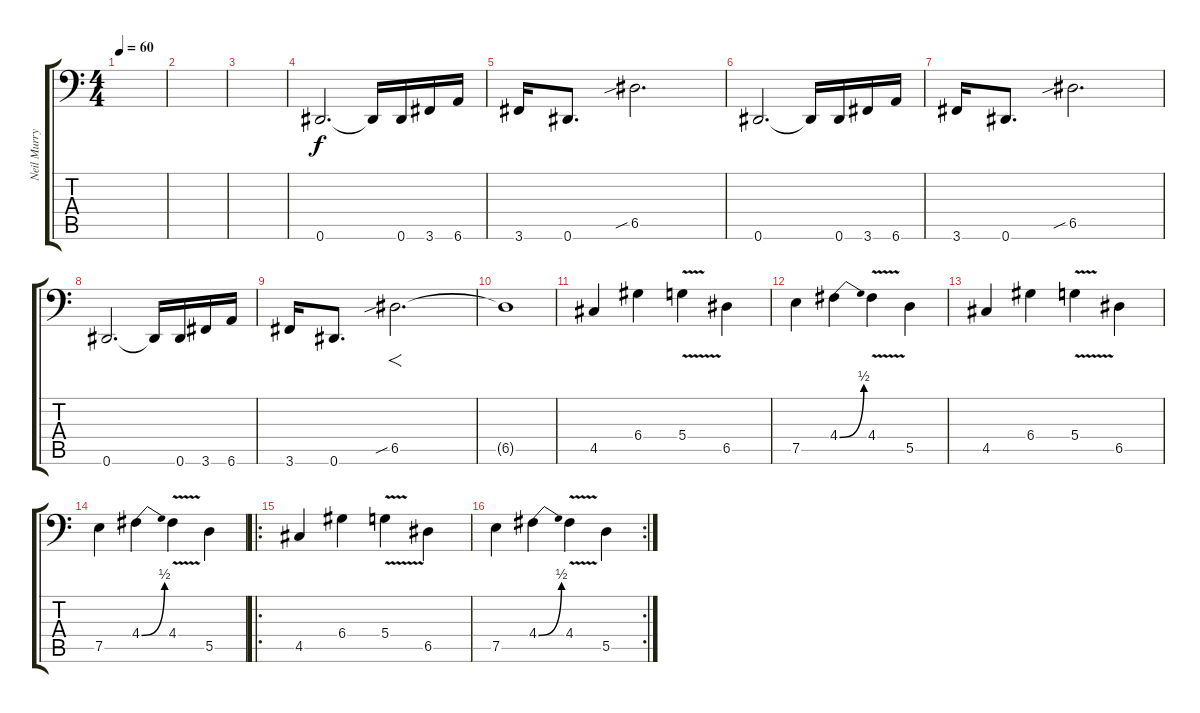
\track ("Neil Murry (Bass)" "Neil Murry") {instrument electricbasspick}
\staff {score tabs}
\tuning (E3 B2 G2 D2 A1 Eb1) {hide}
\ts (4 4)
\tempo 60
\clef f4
\ks c
|
|
|
0.6.2{d} 0.6{t}.16 0.6.16 3.6.16 6.6.16 |
3.6.16 0.6.8{d} 6.5{sib}.2{d} |
0.6.2{d} 0.6{t}.16 0.6.16 3.6.16 6.6.16 |
3.6.16 0.6.8{d} 6.5{sib}.2{d} |
0.6.2{d} 0.6{t}.16 0.6.16 3.6.16 6.6.16 |
3.6.16 0.6.8{d} 6.5{sib}.2{f d} |
6.5{t}.1 |
4.5.4 6.4.4 5.4{v}.4 6.5.4 |
7.5.4 4.4{be (bend 0 0 60 2)}.4 4.4{v}.4 5.5.4 |
4.5.4 6.4.4 5.4{v}.4 6.5.4 |
7.5.4 4.4{be (bend 0 0 60 2)}.4 4.4{v}.4 5.5.4 |
\ro
4.5.4 6.4.4 5.4{v}.4 6.5.4 |
\rc 2
7.5.4 4.4{be (bend 0 0 60 2)}.4 4.4{v}.4 5.5.4
